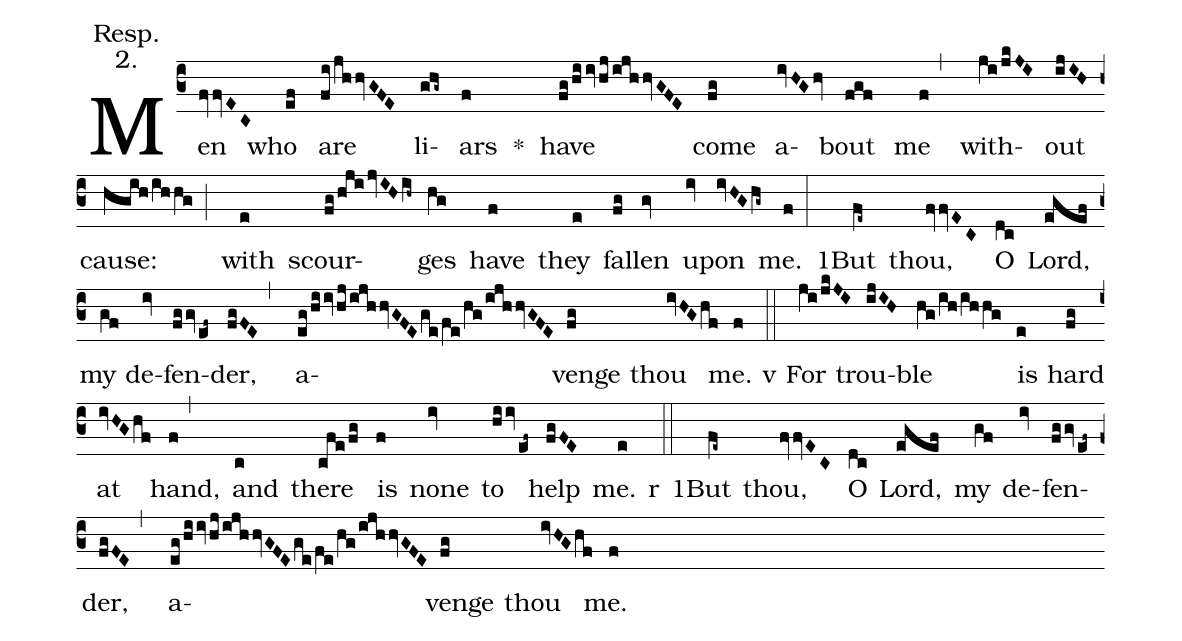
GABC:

annotation: Resp.;
annotation: 2.;
%%
(c3) Men(fvvEC) who(ef) are(fi/jhhvGFE) li(ghg~)ars(f) <sp>*</sp>() have(fg/hiiv/hj/ijhhvGFE) come(fg) a(ivHGhv)bout(fgf) me(f,) with(ji/jkJI)out(ijIH) cause:(hgihihhg;) with(e) scour(fg/hjijvIHih~)ges(hg) have(f) they(e) fal(fg)len(gv) u(iv)pon(ivHGhg~) me.(f:) <sp>1</sp>But(fe~) thou,(fvvEC) O(dc) Lord,(egef) my(gf) de(iv)fen(fggvef~)der,(fgFE,) a(eg/hiiv/hj/ijhhvGFE/ge/fe/hg/ijhhvGFE)venge(fg) thou(ivHGhf) me.(f)

<sp>v</sp>(::) For(ji/jkJI) trou(ijIH)ble(hg/ih/ihhg) is(e) hard(fg) at(ivHGhf) hand,(f,) and(c) there(cfe/fg) is(f) none(iv) to(hiivef~) help(fgFE) me.(e)

<sp>r</sp>(::) <sp>1</sp>But(fe~) thou,(fvvEC) O(dc) Lord,(egef) my(gf) de(iv)fen(fggvef~)der,(fgFE,) a(eg/hiiv/hj/ijhhvGFE/ge/fe/hg/ijhhvGFE)venge(fg) thou(ivHGhf) me.(f)
